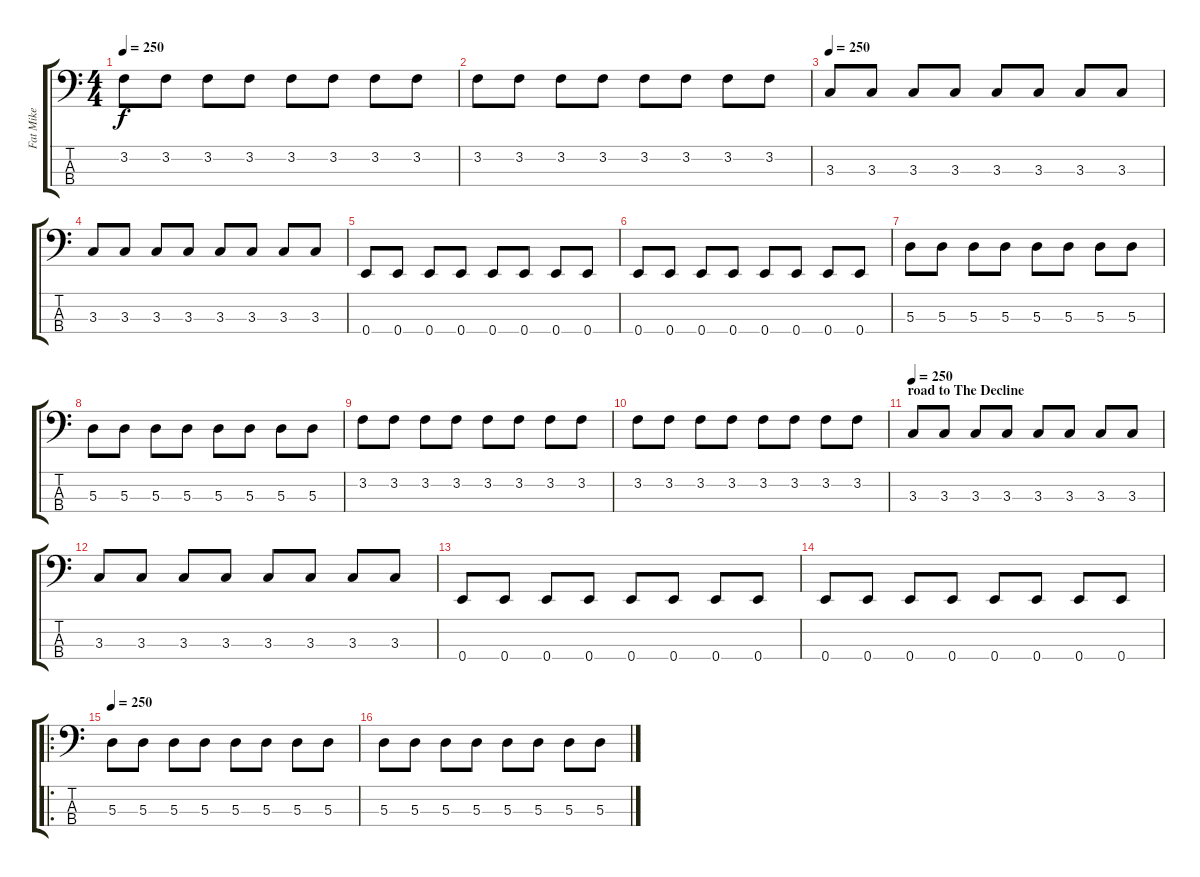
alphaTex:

\track ("Fat Mike" "Fat Mike") {instrument electricbasspick}
\staff {score tabs}
\tuning (G2 D2 A1 E1) {hide}
\ts (4 4)
\tempo 250
\clef f4
\ks c
3.2.8{dy f} 3.2.8 3.2.8 3.2.8 3.2.8 3.2.8 3.2.8 3.2.8 |
3.2.8 3.2.8 3.2.8 3.2.8 3.2.8 3.2.8 3.2.8 3.2.8 |
\tempo 250
3.3.8 3.3.8 3.3.8 3.3.8 3.3.8 3.3.8 3.3.8 3.3.8 |
3.3.8 3.3.8 3.3.8 3.3.8 3.3.8 3.3.8 3.3.8 3.3.8 |
0.4.8 0.4.8 0.4.8 0.4.8 0.4.8 0.4.8 0.4.8 0.4.8 |
0.4.8 0.4.8 0.4.8 0.4.8 0.4.8 0.4.8 0.4.8 0.4.8 |
5.3.8 5.3.8 5.3.8 5.3.8 5.3.8 5.3.8 5.3.8 5.3.8 |
5.3.8 5.3.8 5.3.8 5.3.8 5.3.8 5.3.8 5.3.8 5.3.8 |
3.2.8 3.2.8 3.2.8 3.2.8 3.2.8 3.2.8 3.2.8 3.2.8 |
3.2.8 3.2.8 3.2.8 3.2.8 3.2.8 3.2.8 3.2.8 3.2.8 |
\section ("" "road to The Decline")
\tempo 250
3.3.8 3.3.8 3.3.8 3.3.8 3.3.8 3.3.8 3.3.8 3.3.8 |
3.3.8 3.3.8 3.3.8 3.3.8 3.3.8 3.3.8 3.3.8 3.3.8 |
0.4.8 0.4.8 0.4.8 0.4.8 0.4.8 0.4.8 0.4.8 0.4.8 |
0.4.8 0.4.8 0.4.8 0.4.8 0.4.8 0.4.8 0.4.8 0.4.8 |
\ro
\tempo 250
5.3.8 5.3.8 5.3.8 5.3.8 5.3.8 5.3.8 5.3.8 5.3.8 |
5.3.8 5.3.8 5.3.8 5.3.8 5.3.8 5.3.8 5.3.8 5.3.8
